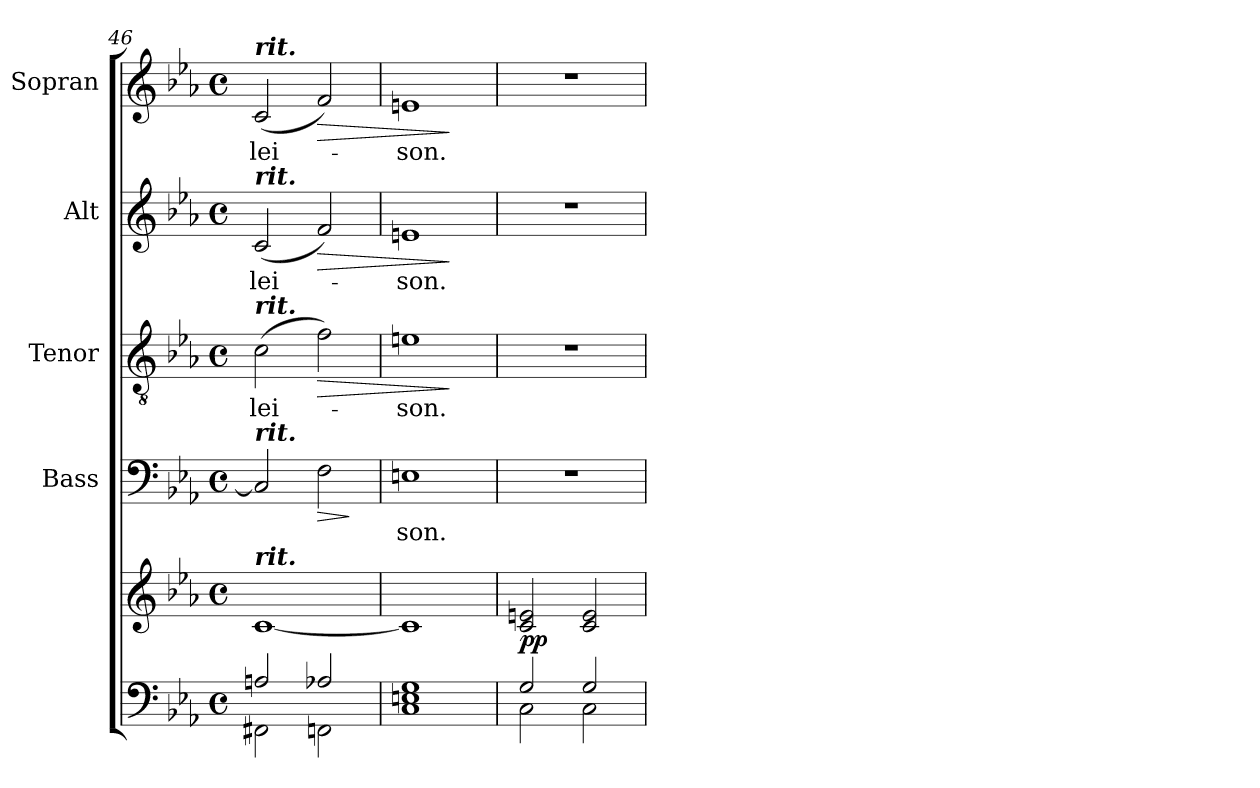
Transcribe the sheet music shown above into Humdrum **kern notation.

**kern	**kern	**dynam	**kern	**text	**dynam	**kern	**text	**dynam	**kern	**text	**dynam	**kern	**text	**dynam
*part5	*part5	*part5	*part4	*part4	*part4	*part3	*part3	*part3	*part2	*part2	*part2	*part1	*part1	*part1
*staff6	*staff5	*staff5/6	*staff4	*staff4	*staff4	*staff3	*staff3	*staff3	*staff2	*staff2	*staff2	*staff1	*staff1	*staff1
*	*	*	*I"Bass	*	*	*I"Tenor	*	*	*I"Alt	*	*	*I"Sopran	*	*
*	*	*	*I'B.	*	*	*I'T.	*	*	*I'A.	*	*	*I'S.	*	*
*clefF4	*clefG2	*	*clefF4	*	*	*clefGv2	*	*	*clefG2	*	*	*clefG2	*	*
*k[b-e-a-]	*k[b-e-a-]	*	*k[b-e-a-]	*	*	*k[b-e-a-]	*	*	*k[b-e-a-]	*	*	*k[b-e-a-]	*	*
*E-:	*E-:	*	*E-:	*	*	*E-:	*	*	*E-:	*	*	*E-:	*	*
*M4/4	*M4/4	*	*M4/4	*	*	*M4/4	*	*	*M4/4	*	*	*M4/4	*	*
*met(c)	*met(c)	*	*met(c)	*	*	*met(c)	*	*	*met(c)	*	*	*met(c)	*	*
=46	=46	=46	=46	=46	=46	=46	=46	=46	=46	=46	=46	=46	=46	=46
*^	*	*	*	*	*	*	*	*	*	*	*	*	*	*
!	!	!	!	!	!	!	!	!	!	!	!	!	!LO:TX:a:Bi:t=rit.	!	!
!	!	!	!	!	!	!	!	!	!	!LO:TX:a:Bi:t=rit.	!	!	!	!	!
!	!	!	!	!	!	!	!LO:TX:a:Bi:t=rit.	!	!	!	!	!	!	!	!
!	!	!	!	!LO:TX:a:Bi:t=rit.	!	!	!	!	!	!	!	!	!	!	!
!	!	!LO:TX:a:Bi:t=rit.	!	!	!	!	!	!	!	!	!	!	!	!	!
!	!	!	!	!	!	!	!	!LO:LY:b	!	!	!LO:LY:b	!	!	!LO:LY:b	!
2An/	2FF#X\	[1c	.	2C/]	.	.	(>2c\	-lei-	.	(<2c/	-lei-	.	(<2c/	-lei-	.
!	!	!	!	!	!	!LO:HP:b	!	!	!LO:HP:b	!	!	!LO:HP:b	!	!	!LO:HP:b
2A-X/	2FFn\	.	.	2F\	.	>	2f\)	.	>	2f/)	.	>	2f/)	.	>
*v	*v	*	*	*	*	*	*	*	*	*	*	*	*	*	*
.	.	.	.	.	]	.	.	.	.	.	.	.	.	.
=47	=47	=47	=47	=47	=47	=47	=47	=47	=47	=47	=47	=47	=47	=47
*^	*	*	*	*	*	*	*	*	*	*	*	*	*	*
!	!	!	!	!	!LO:LY:b	!	!	!LO:LY:b	!	!	!LO:LY:b	!	!	!LO:LY:b	!
1G	1C 1En	1c]	.	1En	-son.	.	1en	-son.	.	1en	-son.	.	1en	-son.	.
*v	*v	*	*	*	*	*	*	*	*	*	*	*	*	*	*
.	.	.	.	.	.	.	.	]	.	.	]	.	.	]
=48	=48	=48	=48	=48	=48	=48	=48	=48	=48	=48	=48	=48	=48	=48
*^	*	*	*	*	*	*	*	*	*	*	*	*	*	*
!	!	!	!LO:DY:b	!	!	!	!	!	!	!	!	!	!	!	!
2G/	2C\	2c/ 2en/	pp	1r	.	.	1r	.	.	1r	.	.	1r	.	.
2G/	2C\	2c/ 2e/	.	.	.	.	.	.	.	.	.	.	.	.	.
*v	*v	*	*	*	*	*	*	*	*	*	*	*	*	*	*
=	=	=	=	=	=	=	=	=	=	=	=	=	=	=
*-	*-	*-	*-	*-	*-	*-	*-	*-	*-	*-	*-	*-	*-	*-
